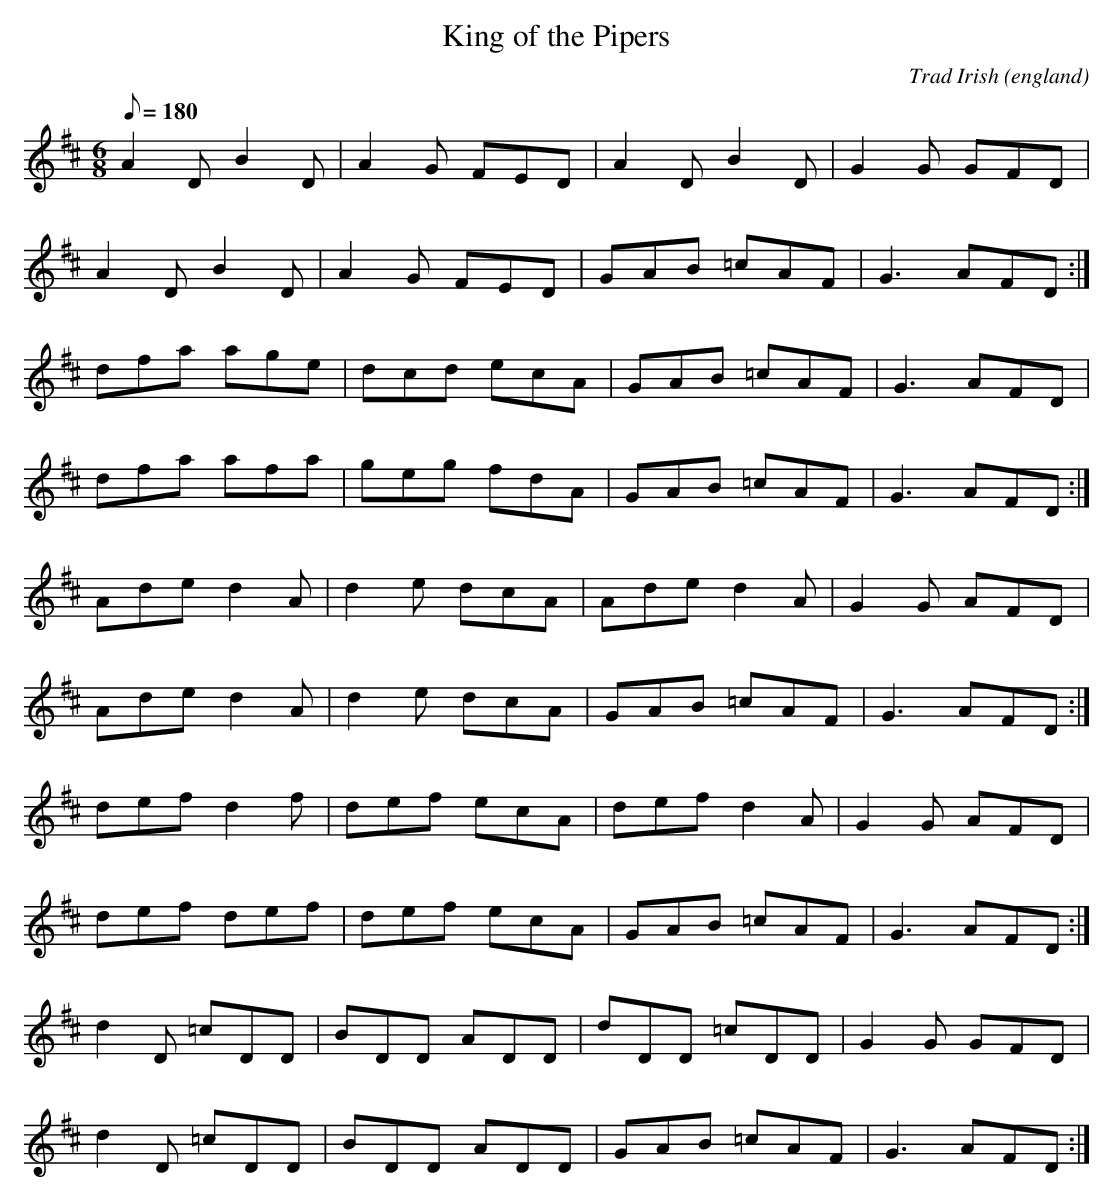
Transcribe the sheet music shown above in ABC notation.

X:1
T:King of the Pipers
O:england
M:6/8
L:1/8
Q:180
C:Trad Irish
K:D
A2 D B2 D|A2 G FED|A2 D B2 D|G2 G GFD|
A2 D B2 D|A2 G FED|GAB =cAF|G3 AFD:|
dfa age|dcd ecA|GAB =cAF|G3 AFD|
dfa afa|geg fdA|GAB =cAF|G3 AFD:|
Ade d2 A|d2 e dcA|Ade d2A|G2 G AFD|
Ade d2 A|d2 e dcA|GAB =cAF|G3 AFD:|
def d2 f|def ecA|def d2 A|G2 G AFD|
def def| def ecA|GAB =cAF|G3 AFD:|
d2 D =cDD|BDD ADD|dDD =cDD|G2 G GFD|
d2 D =cDD|BDD ADD|GAB =cAF|G3 AFD:|
